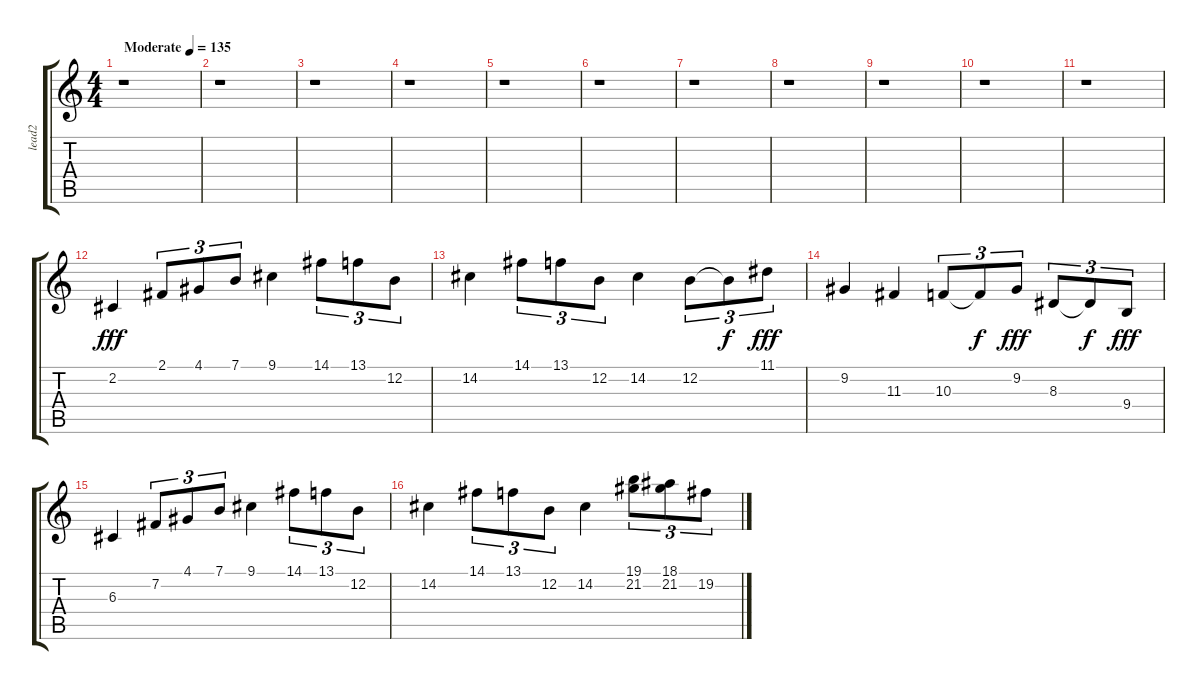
\track ("lead2" "lead2") {instrument trumpet}
\staff {score tabs}
\tuning (E4 B3 G3 D3 A2 E2) {hide}
\ts (4 4)
\tempo (135 "Moderate")
\clef g2
\ks c
r.1{dy fff instrument trumpet} |
r.1 |
r.1 |
r.1 |
r.1 |
r.1 |
r.1 |
r.1 |
r.1 |
r.1 |
r.1 |
2.2.4{volume 16 instrument trumpet} 2.1.8{tu (3 2)} 4.1.8{tu (3 2)} 7.1.8{tu (3 2)} 9.1.4 14.1.8{tu (3 2)} 13.1.8{tu (3 2)} 12.2.8{tu (3 2)} |
14.2.4 14.1.8{tu (3 2)} 13.1.8{tu (3 2)} 12.2.8{tu (3 2)} 14.2.4 12.2.8{tu (3 2)} 12.2{t}.8{tu (3 2) dy f} 11.1.8{tu (3 2) dy fff} |
9.2.4 11.3.4 10.3.8{tu (3 2)} 10.3{t}.8{tu (3 2) dy f} 9.2.8{tu (3 2) dy fff} 8.3.8{tu (3 2)} 8.3{t}.8{tu (3 2) dy f} 9.4.8{tu (3 2) dy fff} |
6.3.4 7.2.8{tu (3 2)} 4.1.8{tu (3 2)} 7.1.8{tu (3 2)} 9.1.4 14.1.8{tu (3 2)} 13.1.8{tu (3 2)} 12.2.8{tu (3 2)} |
14.2.4 14.1.8{tu (3 2)} 13.1.8{tu (3 2)} 12.2.8{tu (3 2)} 14.2.4 (19.1 21.2).8{tu (3 2)} (18.1 21.2).8{tu (3 2)} 19.2.8{tu (3 2)}
